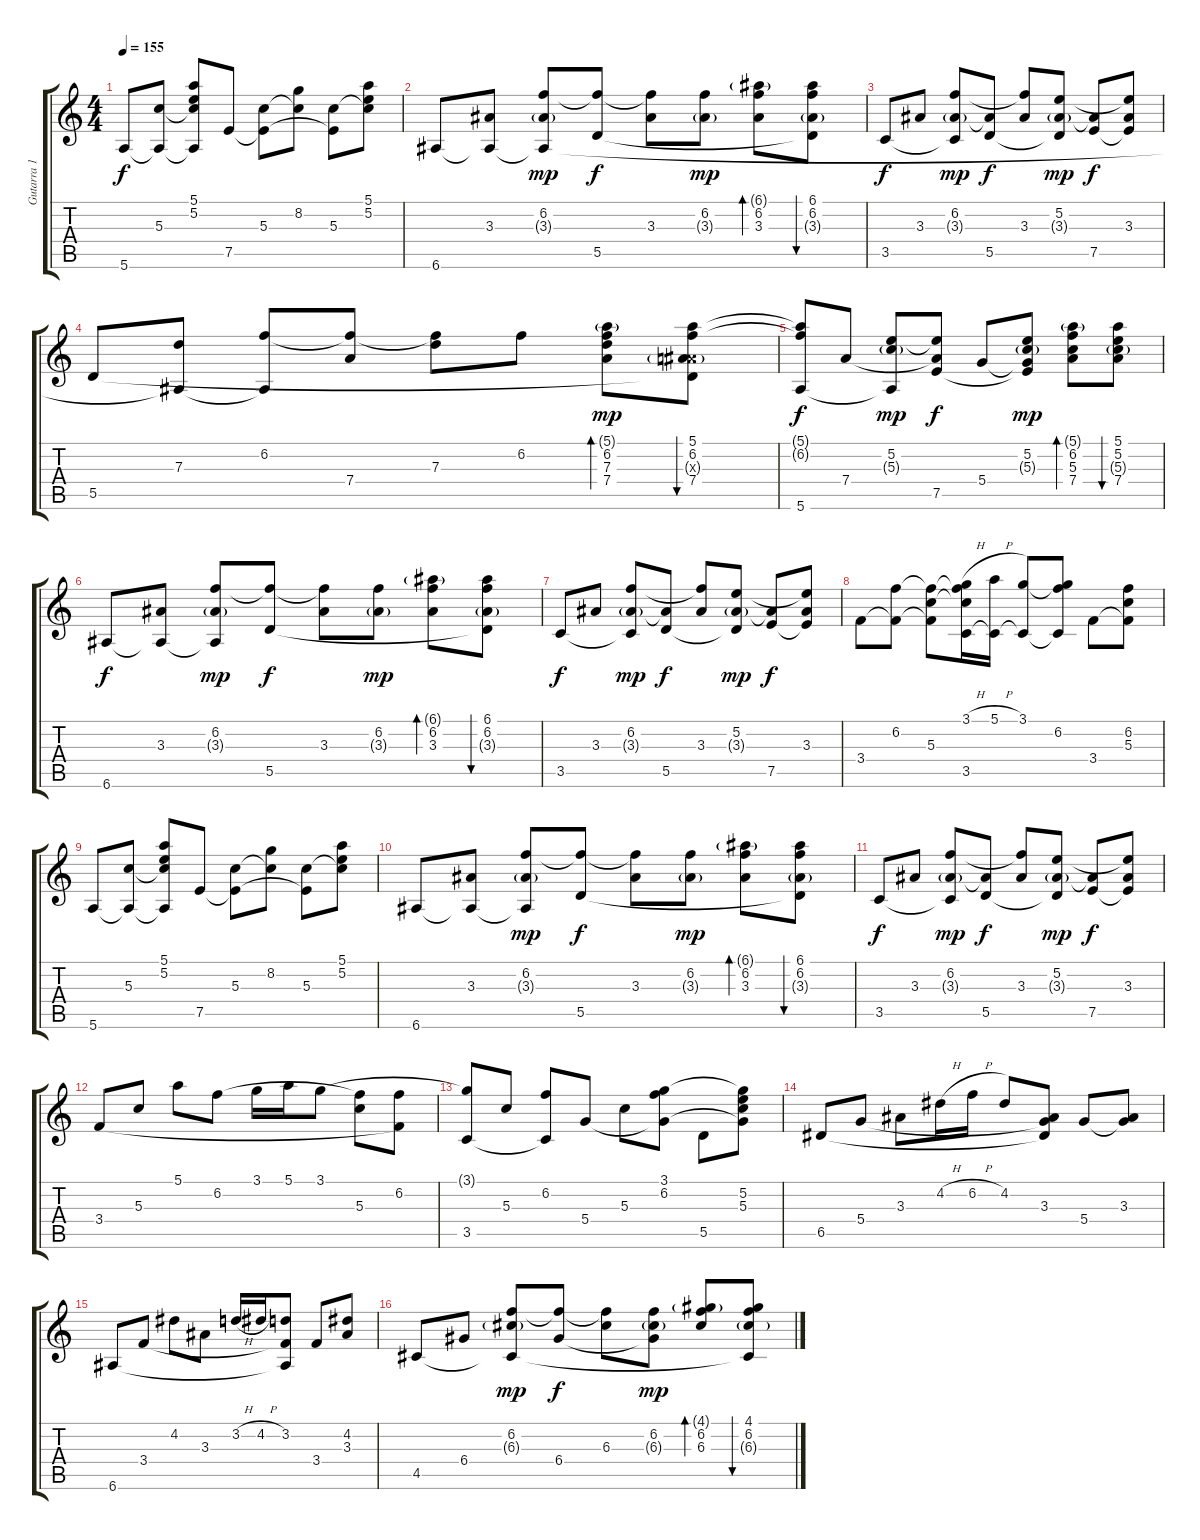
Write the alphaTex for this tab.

\track ("Gutarra 1" "Gutarra 1") {instrument acousticguitarsteel}
\staff {score tabs}
\tuning (E4 B3 G3 D3 A2 E2) {hide}
\ts (4 4)
\tempo 155
\clef g2
\ks c
5.6.8{dy f} (5.3 5.6{t}).8 (5.1 5.2 5.3{t} 5.6{t}).8 7.5.8 (5.3 7.5{t}).8 (8.2 5.3{t}).8 (5.3 7.5{t}).8 (5.1 5.2 5.3{t}).8 |
6.6.8 (3.3 6.6{t}).8 (6.2 3.3{g} 6.6{t}).8{dy mp} (6.2{t} 5.5).8{dy f} (6.2{t} 3.3).8 (6.2 3.3{g}).8{dy mp} (6.1{g} 6.2 3.3).8{bd 240} (6.1 6.2 3.3{g} 5.5{t}).8{bu 240} |
3.5.8{dy f} 3.3.8 (6.2 3.3{g} 3.5{t}).8{dy mp} (3.3{t} 5.5).8{dy f} (6.2{t} 3.3).8 (5.2 3.3{g} 5.5{t}).8{dy mp} (3.3{t} 7.5).8{dy f} (5.2{t} 3.3 7.5{t}).8 |
5.5.8 (7.3 6.6{t}).8 (6.2 6.6{t}).8 (6.2{t} 7.4).8 (6.2{t} 7.3).8 6.2.8 (5.1{g} 6.2 7.3 7.4).8{bd 60 dy mp} (5.1 6.2 3.3{g x} 7.4 5.5{t}).8{bu 60} |
(5.1{t} 6.2{t} 5.6).8{dy f} 7.4.8 (5.2 5.3{g} 5.6{t}).8{dy mp} (5.2{t} 7.4{t} 7.5).8{dy f} 5.4.8 (5.2 5.3{g} 5.4{t} 7.5{t}).8{dy mp} (5.1{g} 6.2 5.3 7.4).8{bd 60} (5.1 5.2 5.3{g} 7.4).8{bu 60} |
6.6.8{dy f} (3.3 6.6{t}).8 (6.2 3.3{g} 6.6{t}).8{dy mp} (6.2{t} 5.5).8{dy f} (6.2{t} 3.3).8 (6.2 3.3{g}).8{dy mp} (6.1{g} 6.2 3.3).8{bd 240} (6.1 6.2 3.3{g} 5.5{t}).8{bu 240} |
3.5.8{dy f} 3.3.8 (6.2 3.3{g} 3.5{t}).8{dy mp} (3.3{t} 5.5).8{dy f} (6.2{t} 3.3).8 (5.2 3.3{g} 5.5{t}).8{dy mp} (3.3{t} 7.5).8{dy f} (5.2{t} 3.3 7.5{t}).8 |
3.4.8 (6.2 3.4{t}).8 (6.2{t} 5.3 3.4{t}).8 (3.1{h} 6.2{t} 5.3{t} 3.5).16 (5.1{h} 3.5{t}).16 (3.1 3.5{t}).8 (3.1{t} 6.2 3.5{t}).8 3.4.8 (6.2 5.3 3.4{t}).8 |
5.6.8 (5.3 5.6{t}).8 (5.1 5.2 5.3{t} 5.6{t}).8 7.5.8 (5.3 7.5{t}).8 (8.2 5.3{t}).8 (5.3 7.5{t}).8 (5.1 5.2 5.3{t}).8 |
6.6.8 (3.3 6.6{t}).8 (6.2 3.3{g} 6.6{t}).8{dy mp} (6.2{t} 5.5).8{dy f} (6.2{t} 3.3).8 (6.2 3.3{g}).8{dy mp} (6.1{g} 6.2 3.3).8{bd 240} (6.1 6.2 3.3{g} 5.5{t}).8{bu 240} |
3.5.8{dy f} 3.3.8 (6.2 3.3{g} 3.5{t}).8{dy mp} (3.3{t} 5.5).8{dy f} (6.2{t} 3.3).8 (5.2 3.3{g} 5.5{t}).8{dy mp} (3.3{t} 7.5).8{dy f} (5.2{t} 3.3 7.5{t}).8 |
3.4.8 5.3.8 5.1.8 6.2.8 3.1.16 5.1.16 3.1.8 (6.2{t} 5.3).8 (6.2 3.4{t}).8 |
(3.1{t} 3.5).8 5.3.8 (6.2 3.5{t}).8 5.4.8 5.3.8 (3.1 6.2 5.4{t}).8 5.5.8 (3.1{t} 5.2 5.3 5.4{t}).8 |
6.5.8 5.4.8 3.3.8 4.2{h}.16 6.2{h}.16 4.2.8 (3.3 5.4{t} 6.5{t}).8 5.4.8 (3.3 5.4{t}).8 |
6.6.8 3.4.8 4.2.8 3.3.8 3.2{h}.16 4.2{h}.16 (3.2 3.4{t} 6.6{t}).8 3.4.8 (4.2 3.3).8 |
4.5.8 6.4.8 (6.2 6.3{g} 4.5{t}).8{dy mp} (6.2{t} 6.4).8{dy f} (6.2{t} 6.3).8 (6.2 6.3{g} 6.4{t}).8{dy mp} (4.1{g} 6.2 6.3).8{bd 240} (4.1 6.2 6.3{g} 4.5{t}).8{bu 240}
